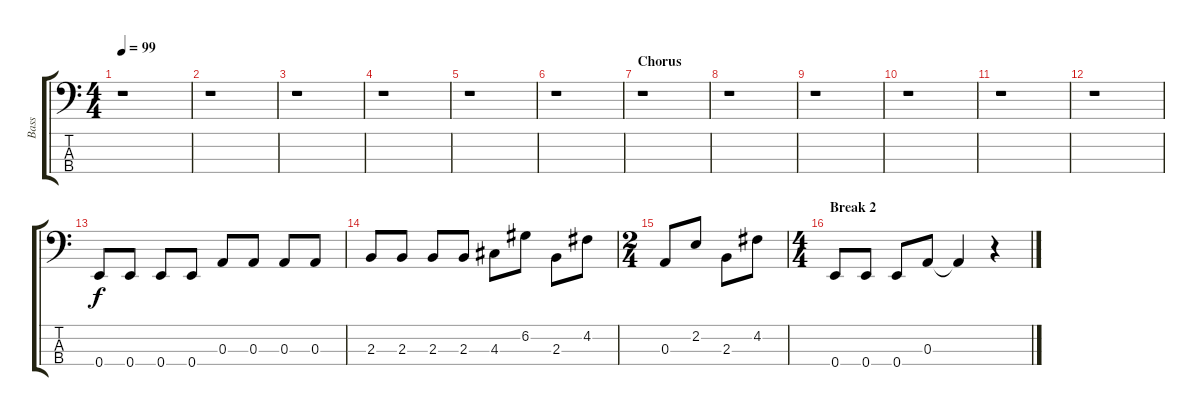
\track ("Bass" "Bass") {instrument electricbassfinger}
\staff {score tabs}
\tuning (G2 D2 A1 E1) {hide}
\ts (4 4)
\tempo 99
\clef f4
\ks c
r.1{dy f} |
r.1 |
r.1 |
r.1 |
r.1 |
r.1 |
\section ("" "Chorus")
r.1 |
r.1 |
r.1 |
r.1 |
r.1 |
r.1{volume 4} |
0.4.8{volume 13 instrument electricbassfinger} 0.4.8 0.4.8 0.4.8 0.3.8 0.3.8 0.3.8 0.3.8 |
2.3.8 2.3.8 2.3.8 2.3.8 4.3.8 6.2.8 2.3.8 4.2.8 |
\ts (2 4)
0.3.8 2.2.8 2.3.8 4.2.8 |
\ts (4 4)
\section ("" "Break 2")
0.4.8{instrument slapbass1} 0.4.8 0.4.8 0.3.8 0.3{t}.4 r.4
